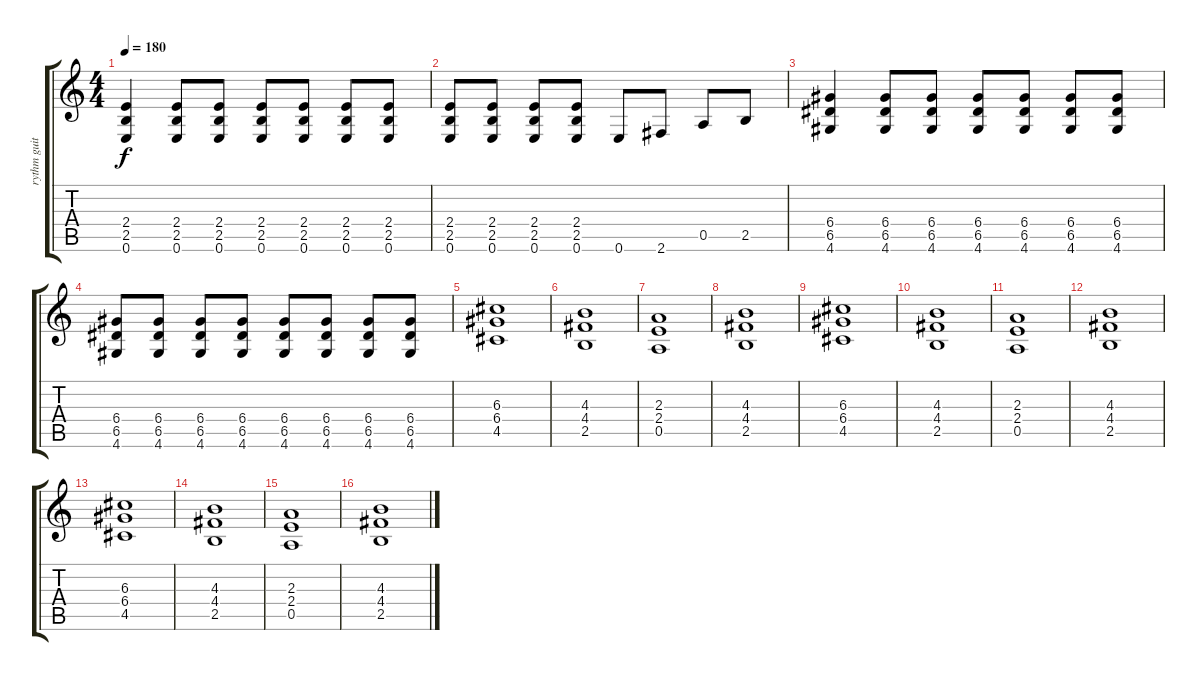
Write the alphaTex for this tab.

\track ("rythm guitar" "rythm guit") {instrument distortionguitar}
\staff {score tabs}
\tuning (E4 B3 G3 D3 A2 E2) {hide}
\ts (4 4)
\tempo 180
\clef g2
\ks c
(2.4 2.5 0.6).4{dy f} (2.4 2.5 0.6).8 (2.4 2.5 0.6).8 (2.4 2.5 0.6).8 (2.4 2.5 0.6).8 (2.4 2.5 0.6).8 (2.4 2.5 0.6).8 |
(2.4 2.5 0.6).8 (2.4 2.5 0.6).8 (2.4 2.5 0.6).8 (2.4 2.5 0.6).8 0.6.8 2.6.8 0.5.8 2.5.8 |
(6.4 6.5 4.6).4 (6.4 6.5 4.6).8 (6.4 6.5 4.6).8 (6.4 6.5 4.6).8 (6.4 6.5 4.6).8 (6.4 6.5 4.6).8 (6.4 6.5 4.6).8 |
(6.4 6.5 4.6).8 (6.4 6.5 4.6).8 (6.4 6.5 4.6).8 (6.4 6.5 4.6).8 (6.4 6.5 4.6).8 (6.4 6.5 4.6).8 (6.4 6.5 4.6).8 (6.4 6.5 4.6).8 |
(6.3 6.4 4.5).1 |
(4.3 4.4 2.5).1 |
(2.3 2.4 0.5).1 |
(4.3 4.4 2.5).1 |
(6.3 6.4 4.5).1 |
(4.3 4.4 2.5).1 |
(2.3 2.4 0.5).1 |
(4.3 4.4 2.5).1 |
(6.3 6.4 4.5).1 |
(4.3 4.4 2.5).1 |
(2.3 2.4 0.5).1 |
(4.3 4.4 2.5).1
